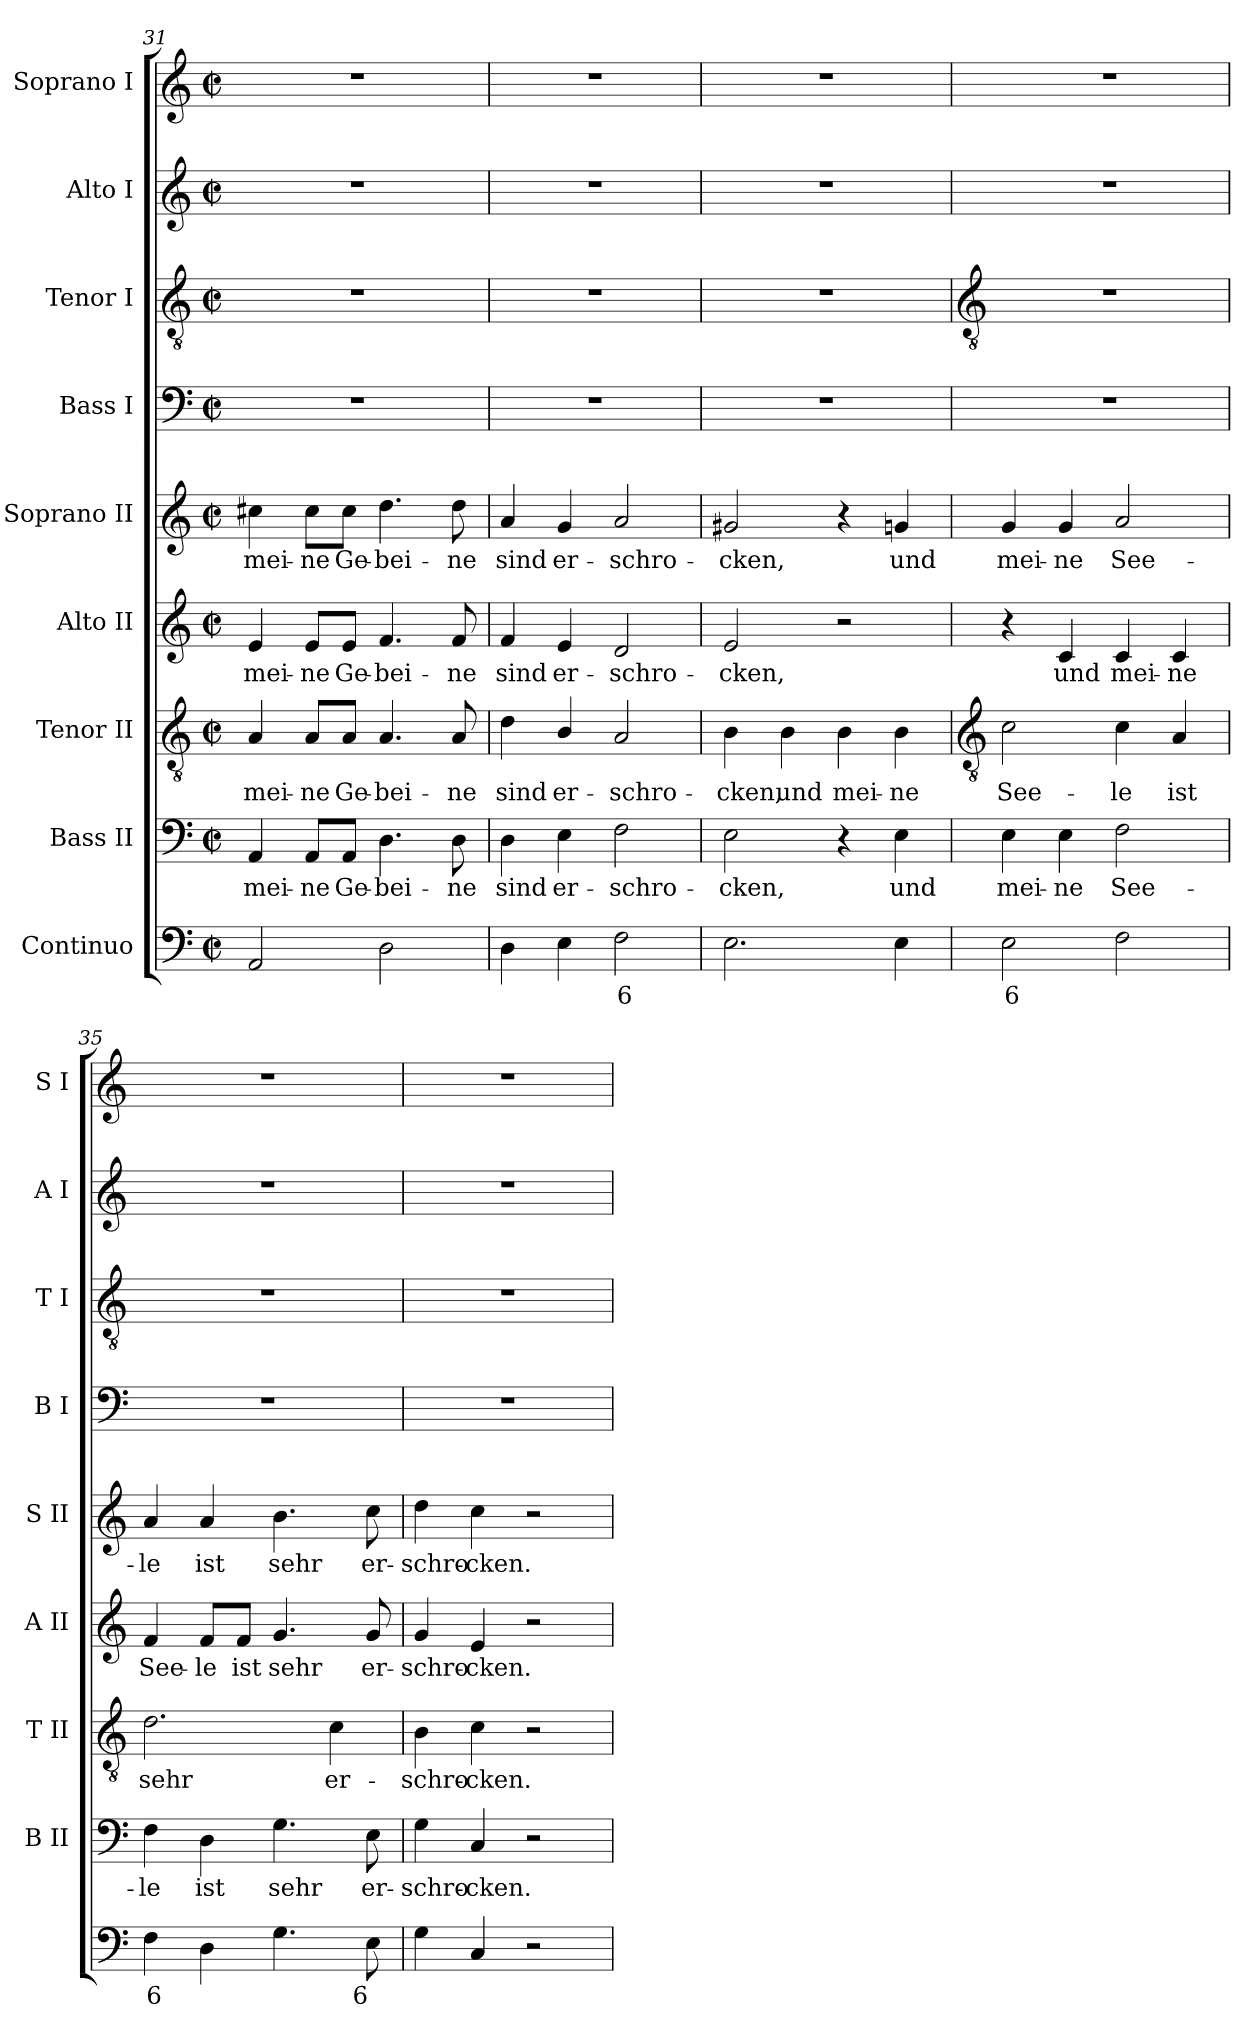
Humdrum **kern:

**kern	**text	**kern	**text	**kern	**text	**kern	**text	**kern	**text	**kern	**kern	**kern	**kern
*part9	*part9	*part8	*part8	*part7	*part7	*part6	*part6	*part5	*part5	*part4	*part3	*part2	*part1
*staff9	*staff9	*staff8	*staff8	*staff7	*staff7	*staff6	*staff6	*staff5	*staff5	*staff4	*staff3	*staff2	*staff1
*I"Continuo	*	*I"Bass II	*	*I"Tenor II	*	*I"Alto II	*	*I"Soprano II	*	*I"Bass I	*I"Tenor I	*I"Alto I	*I"Soprano I
*	*	*I'B II	*	*I'T II	*	*I'A II	*	*I'S II	*	*I'B I	*I'T I	*I'A I	*I'S I
*clefF4	*	*clefF4	*	*clefGv2	*	*clefG2	*	*clefG2	*	*clefF4	*clefGv2	*clefG2	*clefG2
*k[]	*	*k[]	*	*k[]	*	*k[]	*	*k[]	*	*k[]	*k[]	*k[]	*k[]
*C:	*	*C:	*	*C:	*	*C:	*	*C:	*	*C:	*C:	*C:	*C:
*M2/2	*	*M2/2	*	*M2/2	*	*M2/2	*	*M2/2	*	*M2/2	*M2/2	*M2/2	*M2/2
*met(c|)	*	*met(c|)	*	*met(c|)	*	*met(c|)	*	*met(c|)	*	*met(c|)	*met(c|)	*met(c|)	*met(c|)
=31	=31	=31	=31	=31	=31	=31	=31	=31	=31	=31	=31	=31	=31
!	!	!	!LO:LY:b	!	!LO:LY:b	!	!LO:LY:b	!	!LO:LY:b	!	!	!	!
2AA	.	4AA	mei-	4A	mei-	4e	mei-	4cc#X	mei-	1r	1r	1r	1r
!	!	!	!LO:LY:b	!	!LO:LY:b	!	!LO:LY:b	!	!LO:LY:b	!	!	!	!
.	.	8AA/L	-ne	8A/L	-ne	8e/L	-ne	8cc#\L	-ne	.	.	.	.
!	!	!	!LO:LY:b	!	!LO:LY:b	!	!LO:LY:b	!	!LO:LY:b	!	!	!	!
.	.	8AA/J	Ge-	8A/J	Ge-	8e/J	Ge-	8cc#\J	Ge-	.	.	.	.
!	!	!	!LO:LY:b	!	!LO:LY:b	!	!LO:LY:b	!	!LO:LY:b	!	!	!	!
2D	.	4.D	-bei-	4.A	-bei-	4.f	-bei-	4.dd	-bei-	.	.	.	.
!	!	!	!LO:LY:b	!	!LO:LY:b	!	!LO:LY:b	!	!LO:LY:b	!	!	!	!
.	.	8D	-ne	8A	-ne	8f	-ne	8dd	-ne	.	.	.	.
=32	=32	=32	=32	=32	=32	=32	=32	=32	=32	=32	=32	=32	=32
!	!	!	!LO:LY:b	!	!LO:LY:b	!	!LO:LY:b	!	!LO:LY:b	!	!	!	!
4D	.	4D	sind	4d	sind	4f	sind	4a	sind	1r	1r	1r	1r
!	!	!	!LO:LY:b	!	!LO:LY:b	!	!LO:LY:b	!	!LO:LY:b	!	!	!	!
4E	.	4E	er-	4B/	er-	4e	er-	4g	er-	.	.	.	.
!	!LO:LY:b	!	!LO:LY:b	!	!LO:LY:b	!	!LO:LY:b	!	!LO:LY:b	!	!	!	!
2F	6	2F	-schro-	2A	-schro-	2d	-schro-	2a	-schro-	.	.	.	.
=33	=33	=33	=33	=33	=33	=33	=33	=33	=33	=33	=33	=33	=33
!	!	!	!LO:LY:b	!	!LO:LY:b	!	!LO:LY:b	!	!LO:LY:b	!	!	!	!
2.E	.	2E	-cken,	4B	-cken,	2e	-cken,	2g#X	-cken,	1r	1r	1r	1r
!	!	!	!	!	!LO:LY:b	!	!	!	!	!	!	!	!
.	.	.	.	4B	und	.	.	.	.	.	.	.	.
!	!	!	!	!	!LO:LY:b	!	!	!	!	!	!	!	!
.	.	4r	.	4B	mei-	2r	.	4r	.	.	.	.	.
!	!	!	!LO:LY:b	!	!LO:LY:b	!	!	!	!LO:LY:b	!	!	!	!
4E	.	4E	und	4B	-ne	.	.	4gn	und	.	.	.	.
!!LO:LB:g=z
=34	=34	=34	=34	=34	=34	=34	=34	=34	=34	=34	=34	=34	=34
*	*	*	*	*clefGv2	*	*	*	*	*	*	*clefGv2	*	*
!	!LO:LY:b	!	!LO:LY:b	!	!LO:LY:b	!	!	!	!LO:LY:b	!	!	!	!
2E	6	4E	mei-	2c	See-	4r	.	4g	mei-	1r	1r	1r	1r
!	!	!	!LO:LY:b	!	!	!	!LO:LY:b	!	!LO:LY:b	!	!	!	!
.	.	4E	-ne	.	.	4c	und	4g	-ne	.	.	.	.
!	!	!	!LO:LY:b	!	!LO:LY:b	!	!LO:LY:b	!	!LO:LY:b	!	!	!	!
2F	.	2F	See-	4c	-le	4c	mei-	2a	See-	.	.	.	.
!	!	!	!	!	!LO:LY:b	!	!LO:LY:b	!	!	!	!	!	!
.	.	.	.	4A	ist	4c	-ne	.	.	.	.	.	.
=35	=35	=35	=35	=35	=35	=35	=35	=35	=35	=35	=35	=35	=35
!	!LO:LY:b	!	!LO:LY:b	!	!LO:LY:b	!	!LO:LY:b	!	!LO:LY:b	!	!	!	!
4F	6	4F	-le	2.d	sehr	4f	See-	4a	-le	1r	1r	1r	1r
!	!	!	!LO:LY:b	!	!	!	!LO:LY:b	!	!LO:LY:b	!	!	!	!
4D	.	4D	ist	.	.	8f/L	-le	4a	ist	.	.	.	.
!	!	!	!	!	!	!	!LO:LY:b	!	!	!	!	!	!
.	.	.	.	.	.	8f/J	ist	.	.	.	.	.	.
!	!	!	!LO:LY:b	!	!	!	!LO:LY:b	!	!LO:LY:b	!	!	!	!
4.G	.	4.G	sehr	.	.	4.g	sehr	4.b	sehr	.	.	.	.
!	!	!	!	!	!LO:LY:b	!	!	!	!	!	!	!	!
.	.	.	.	4c	er-	.	.	.	.	.	.	.	.
!	!LO:LY:b	!	!LO:LY:b	!	!	!	!LO:LY:b	!	!LO:LY:b	!	!	!	!
8EL	6	8E	er-	.	.	8g	er-	8cc	er-	.	.	.	.
=36	=36	=36	=36	=36	=36	=36	=36	=36	=36	=36	=36	=36	=36
!	!	!	!LO:LY:b	!	!LO:LY:b	!	!LO:LY:b	!	!LO:LY:b	!	!	!	!
4G	.	4G	-schro-	4B	-schro-	4g	-schro-	4dd	-schro-	1r	1r	1r	1r
!	!	!	!LO:LY:b	!	!LO:LY:b	!	!LO:LY:b	!	!LO:LY:b	!	!	!	!
4C	.	4C	-cken.	4c	-cken.	4e	-cken.	4cc	-cken.	.	.	.	.
2r	.	2r	.	2r	.	2r	.	2r	.	.	.	.	.
=	=	=	=	=	=	=	=	=	=	=	=	=	=
*-	*-	*-	*-	*-	*-	*-	*-	*-	*-	*-	*-	*-	*-
